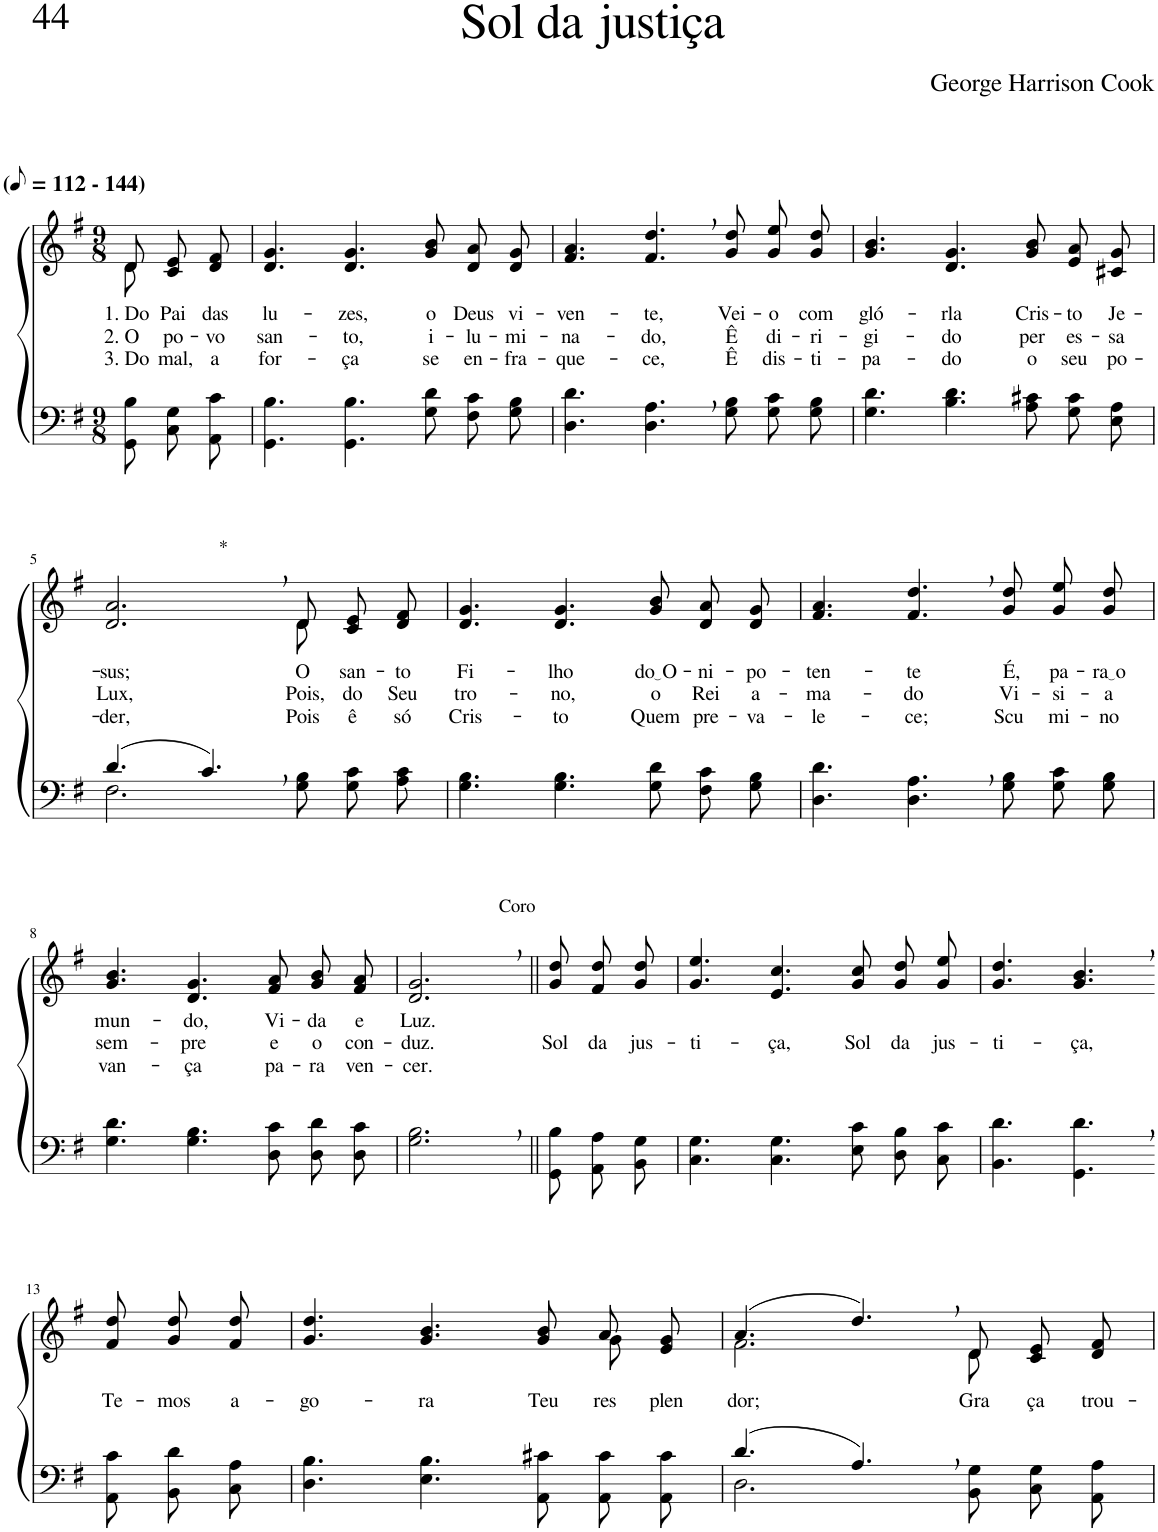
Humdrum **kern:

**kern	**kern	**text	**text	**text
*part2	*part1	*part1	*part1	*part1
*staff2	*staff1	*staff1	*staff1	*staff1
*I"Parte III e IV	*I"Parte I e II	*	*	*
*clefF4	*clefG2	*	*	*
*Trd1c2	*Trd1c2	*	*	*
*k[f#]	*k[f#]	*	*	*
*M9/8	*M9/8	*	*	*
*MM56	*MM56	*	*	*
=1	=1	=1	=1	=1
*	*^	*	*	*
!	!LO:TX:a:B:t=(	!	!	!	!
!	!LO:TX:a:B:t=- 144)	!	!	!	!
!	!	!	!LO:LY:b	!LO:LY:b	!LO:LY:b
8GG\ 8B\L	8d/L	8d\	1. Do	2. O	3. Do
!	!	!	!LO:LY:b	!LO:LY:b	!LO:LY:b
8C\ 8G\	8c/ 8e/	4ryy	Pai	po-	mal,
!	!	!	!LO:LY:b	!LO:LY:b	!LO:LY:b
8AA\ 8c\J	8d/ 8f#/J	.	das	-vo	a
*	*v	*v	*	*	*
=2	=2	=2	=2	=2
!	!	!LO:LY:b	!LO:LY:b	!LO:LY:b
4.GG\ 4.B\	4.d/ 4.g/	lu-	san-	for-
!	!	!LO:LY:b	!LO:LY:b	!LO:LY:b
4.GG\ 4.B\	4.d/ 4.g/	-zes,	-to,	-ça
!	!	!LO:LY:b	!LO:LY:b	!LO:LY:b
8G\ 8d\L	8g/ 8b/L	o	i-	se
!	!	!LO:LY:b	!LO:LY:b	!LO:LY:b
8F#\ 8c\	8d/ 8a/	Deus	-lu-	en-
!	!	!LO:LY:b	!LO:LY:b	!LO:LY:b
8G\ 8B\J	8d/ 8g/J	vi-	-mi-	-fra-
=3	=3	=3	=3	=3
!	!	!LO:LY:b	!LO:LY:b	!LO:LY:b
4.D\ 4.d\	4.f#/ 4.a/	-ven-	-na-	-que-
!	!	!LO:LY:b	!LO:LY:b	!LO:LY:b
4.D\, 4.A\,	4.f#/, 4.dd/,	-te,	-do,	-ce,
!	!	!LO:LY:b	!LO:LY:b	!LO:LY:b
8G\ 8B\L	8g\ 8dd\L	Vei-	Ê	Ê
!	!	!LO:LY:b	!LO:LY:b	!LO:LY:b
8G\ 8c\	8g\ 8ee\	-o	di-	dis-
!	!	!LO:LY:b	!LO:LY:b	!LO:LY:b
8G\ 8B\J	8g\ 8dd\J	com	-ri-	-ti-
=4	=4	=4	=4	=4
!	!	!LO:LY:b	!LO:LY:b	!LO:LY:b
4.G\ 4.d\	4.g/ 4.b/	gló-	-gi-	-pa-
!	!	!LO:LY:b	!LO:LY:b	!LO:LY:b
4.B\ 4.d\	4.d/ 4.g/	-rla	-do	-do
!	!	!LO:LY:b	!LO:LY:b	!LO:LY:b
8A\ 8c#X\L	8g/ 8b/L	Cris-	per	o
!	!	!LO:LY:b	!LO:LY:b	!LO:LY:b
8G\ 8c#\	8e/ 8a/	-to	es-	seu
!	!	!LO:LY:b	!LO:LY:b	!LO:LY:b
8E\ 8A\J	8c#X/ 8g/J	Je-	-sa	po-
!!LO:LB:g=z
=5	=5	=5	=5	=5
*^	*	*	*	*
!	!	!LO:TX:a:t=*	!	!	!
!	!	!	!LO:LY:b	!LO:LY:b	!LO:LY:b
*	*	*^	*	*	*
(4.d/	2.F#\	2.d/, 2.a/,	2.ryy	-sus;	Lux,	-der,
4.c,/)	.	.	.	.	.	.
!	!	!	!	!LO:LY:b	!LO:LY:b	!LO:LY:b
4ryy	8G\ 8B\L	8d/L	8d\	O	Pois,	Pois
!	!	!	!	!LO:LY:b	!LO:LY:b	!LO:LY:b
.	8G\ 8c\	8c/ 8e/	4ryy	san-	do	ê
!	!	!	!	!LO:LY:b	!LO:LY:b	!LO:LY:b
8ryy	8A\ 8c\J	8d/ 8f#/J	.	-to	Seu	só
*	*	*v	*v	*	*	*
=6	=6	=6	=6	=6	=6
!	!	!	!LO:LY:b	!LO:LY:b	!LO:LY:b
*v	*v	*	*	*	*
4.G\ 4.B\	4.d/ 4.g/	Fi-	tro-	Cris-
!	!	!LO:LY:b	!LO:LY:b	!LO:LY:b
4.G\ 4.B\	4.d/ 4.g/	-lho	-no,	-to
!	!	!LO:LY:b	!LO:LY:b	!LO:LY:b
8G\ 8d\L	8g/ 8b/L	do O	o	Quem
!	!	!LO:LY:b	!LO:LY:b	!LO:LY:b
8F#\ 8c\	8d/ 8a/	-ni-	Rei	pre-
!	!	!LO:LY:b	!LO:LY:b	!LO:LY:b
8G\ 8B\J	8d/ 8g/J	-po-	a-	-va-
=7	=7	=7	=7	=7
!	!	!LO:LY:b	!LO:LY:b	!LO:LY:b
4.D\ 4.d\	4.f#/ 4.a/	-ten-	-ma-	-le-
!	!	!LO:LY:b	!LO:LY:b	!LO:LY:b
4.D\, 4.A\,	4.f#/, 4.dd/,	-te	-do	-ce;
!	!	!LO:LY:b	!LO:LY:b	!LO:LY:b
8G\ 8B\L	8g\ 8dd\L	É,	Vi-	Scu
!	!	!LO:LY:b	!LO:LY:b	!LO:LY:b
8G\ 8c\	8g\ 8ee\	pa-	-si-	mi-
!	!	!LO:LY:b	!LO:LY:b	!LO:LY:b
8G\ 8B\J	8g\ 8dd\J	ra o	-a	-no
!!LO:LB:g=z
=8	=8	=8	=8	=8
!	!	!LO:LY:b	!LO:LY:b	!LO:LY:b
4.G\ 4.d\	4.g/ 4.b/	mun-	sem-	van-
!	!	!LO:LY:b	!LO:LY:b	!LO:LY:b
4.G\ 4.B\	4.d/ 4.g/	-do,	-pre	-ça
!	!	!LO:LY:b	!LO:LY:b	!LO:LY:b
8D\ 8c\L	8f#/ 8a/L	Vi-	e	pa-
!	!	!LO:LY:b	!LO:LY:b	!LO:LY:b
8D\ 8d\	8g/ 8b/	-da	o	-ra
!	!	!LO:LY:b	!LO:LY:b	!LO:LY:b
8D\ 8c\J	8f#/ 8a/J	e	con-	ven-
=9	=9	=9	=9	=9
!	!LO:TX:a:t=Coro	!	!	!
!	!	!LO:LY:b	!LO:LY:b	!LO:LY:b
2.G\, 2.B\,	2.d/, 2.g/,	Luz.	-duz.	-cer.
=10||	=10||	=10||	=10||	=10||
!	!	!	!LO:LY:b	!
8GG/ 8B/L	8g\ 8dd\L	.	Sol	.
!	!	!	!LO:LY:b	!
8AA/ 8A/	8f#\ 8dd\	.	da	.
!	!	!	!LO:LY:b	!
8BB/ 8G/J	8g\ 8dd\J	.	jus-	.
=11	=11	=11	=11	=11
!	!	!	!LO:LY:b	!
4.C\ 4.G\	4.g/ 4.ee/	.	-ti-	.
!	!	!	!LO:LY:b	!
4.C\ 4.G\	4.e/ 4.cc/	.	-ça,	.
!	!	!	!LO:LY:b	!
8E\ 8c\L	8g\ 8cc\L	.	Sol	.
!	!	!	!LO:LY:b	!
8D\ 8B\	8g\ 8dd\	.	da	.
!	!	!	!LO:LY:b	!
8C\ 8c\J	8g\ 8ee\J	.	jus-	.
=12	=12	=12	=12	=12
!	!	!	!LO:LY:b	!
4.BB\ 4.d\	4.g/ 4.dd/	.	-ti-	.
!	!	!	!LO:LY:b	!
4.GG\, 4.d\,	4.g/, 4.b/,	.	-ça,	.
!!LO:LB:g=z
=13-	=13-	=13-	=13-	=13-
!	!	!LO:LY:b	!	!
8AA\ 8c\L	8f#/ 8dd/L	Te-	.	.
!	!	!LO:LY:b	!	!
8BB\ 8d\	8g/ 8dd/	-mos	.	.
!	!	!LO:LY:b	!	!
8C\ 8A\J	8f#/ 8dd/J	a-	.	.
=14	=14	=14	=14	=14
!	!	!LO:LY:b	!	!
*	*^	*	*	*
4.D\ 4.B\	4.g/ 4.dd/	2..ryy	-go-	.	.
!	!	!	!LO:LY:b	!	!
4.E\ 4.B\	4.g/ 4.b/	.	-ra	.	.
!	!	!	!LO:LY:b	!	!
8AA\ 8c#X\L	8g/ 8b/L	.	Teu	.	.
!	!	!	!LO:LY:b	!	!
8AA\ 8c#\	8a/	8g\	res-	.	.
!	!	!	!LO:LY:b	!	!
8AA\ 8c#\J	8e/ 8g/J	8ryy	-plen-	.	.
=15	=15	=15	=15	=15	=15
*^	*	*	*	*	*
!	!	!	!	!LO:LY:b	!	!
(4.d/	2.D\	(4.a/	2.f#\	-dor;	.	.
4.A,/)	.	4.dd,/)	.	.	.	.
!	!	!	!	!LO:LY:b	!	!
4ryy	8BB\ 8G\L	8d/L	8d\	Gra-	.	.
!	!	!	!	!LO:LY:b	!	!
.	8C\ 8G\	8c/ 8e/	4ryy	-ça	.	.
!	!	!	!	!LO:LY:b	!	!
8ryy	8AA\ 8A\J	8d/ 8f#/J	.	trou-	.	.
*v	*v	*	*	*	*	*
*	*v	*v	*	*	*
=	=	=	=	=
*-	*-	*-	*-	*-
